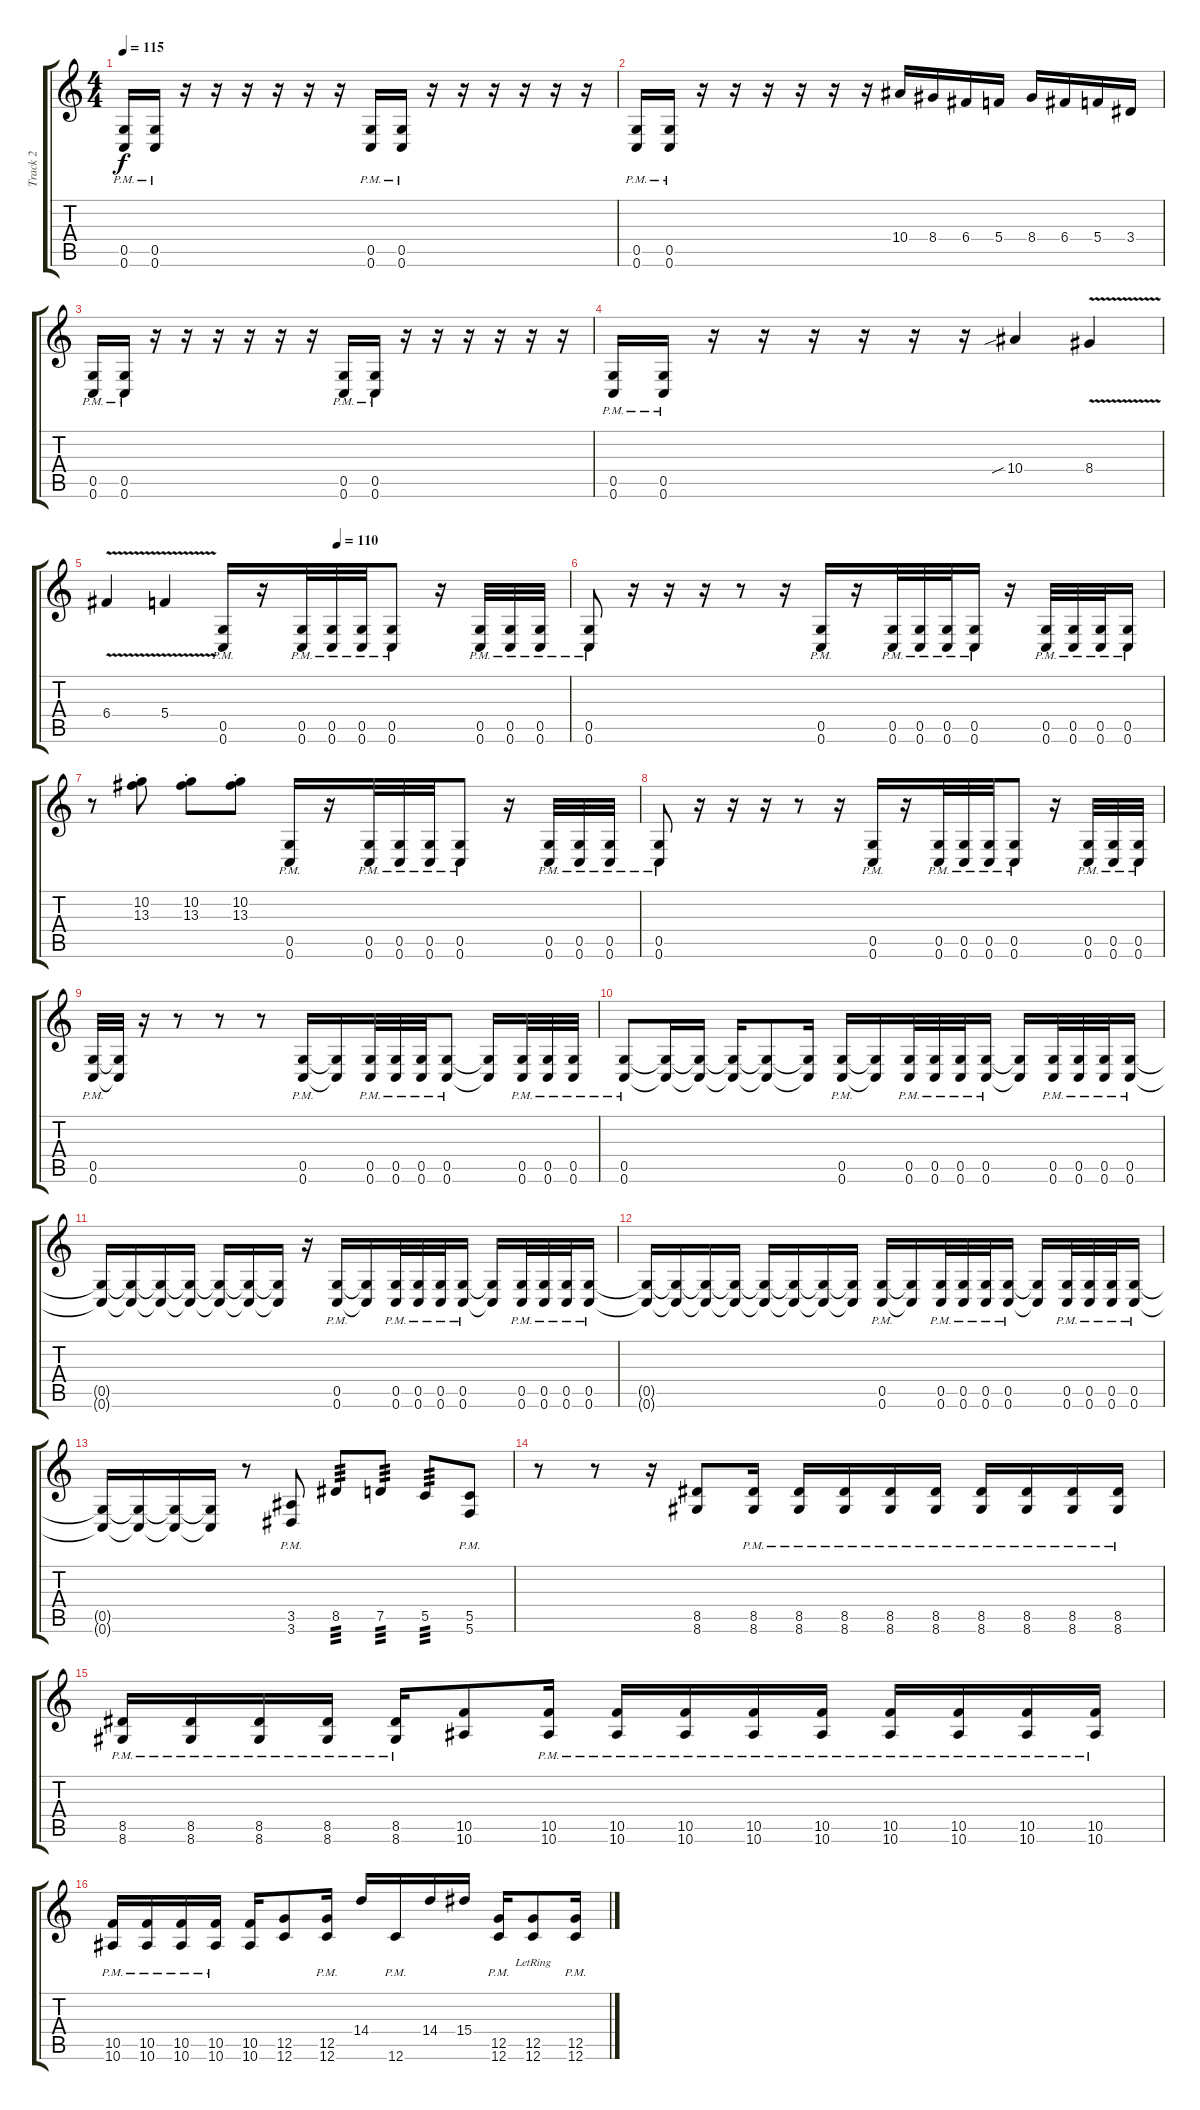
\track ("Track 2" "Track 2") {instrument distortionguitar}
\staff {score tabs}
\tuning (D4 A3 F3 C3 G2 C2) {hide}
\ts (4 4)
\tempo 115
\clef g2
\ks c
(0.5{pm} 0.6{pm}).16{dy f} (0.5{pm} 0.6{pm}).16 r.16 r.16 r.16 r.16 r.16 r.16 (0.5{pm} 0.6{pm}).16 (0.5{pm} 0.6{pm}).16 r.16 r.16 r.16 r.16 r.16 r.16 |
(0.5{pm} 0.6{pm}).16 (0.5{pm} 0.6{pm}).16 r.16 r.16 r.16 r.16 r.16 r.16 10.4.16 8.4.16 6.4.16 5.4.16 8.4.16 6.4.16 5.4.16 3.4.16 |
(0.5{pm} 0.6{pm}).16 (0.5{pm} 0.6{pm}).16 r.16 r.16 r.16 r.16 r.16 r.16 (0.5{pm} 0.6{pm}).16 (0.5{pm} 0.6{pm}).16 r.16 r.16 r.16 r.16 r.16 r.16 |
(0.5{pm} 0.6{pm}).16 (0.5{pm} 0.6{pm}).16 r.16 r.16 r.16 r.16 r.16 r.16 10.4{sib}.4 8.4{v}.4 |
\tempo (110 0.5)
6.4{v}.4 5.4{v}.4 (0.5{pm} 0.6{pm}).16 r.16 (0.5{pm} 0.6{pm}).32 (0.5{pm} 0.6{pm}).32 (0.5{pm} 0.6{pm}).32 (0.5{pm} 0.6{pm}).8 r.16 (0.5{pm} 0.6{pm}).32 (0.5{pm} 0.6{pm}).32 (0.5{pm} 0.6{pm}).32 |
(0.5{pm} 0.6{pm}).8 r.16 r.16 r.16 r.8 r.16 (0.5{pm} 0.6{pm}).16 r.16 (0.5{pm} 0.6{pm}).32 (0.5{pm} 0.6{pm}).32 (0.5{pm} 0.6{pm}).32 (0.5{pm} 0.6{pm}).16 r.16 (0.5{pm} 0.6{pm}).32 (0.5{pm} 0.6{pm}).32 (0.5{pm} 0.6{pm}).32 (0.5{pm} 0.6{pm}).16 |
r.8 (10.2{st} 13.3{st}).8 (10.2{st} 13.3{st}).8 (10.2{st} 13.3{st}).8 (0.5{pm} 0.6{pm}).16 r.16 (0.5{pm} 0.6{pm}).32 (0.5{pm} 0.6{pm}).32 (0.5{pm} 0.6{pm}).32 (0.5{pm} 0.6{pm}).8 r.16 (0.5{pm} 0.6{pm}).32 (0.5{pm} 0.6{pm}).32 (0.5{pm} 0.6{pm}).32 |
(0.5{pm} 0.6{pm}).8 r.16 r.16 r.16 r.8 r.16 (0.5{pm} 0.6{pm}).16 r.16 (0.5{pm} 0.6{pm}).32 (0.5{pm} 0.6{pm}).32 (0.5{pm} 0.6{pm}).32 (0.5{pm} 0.6{pm}).8 r.16 (0.5{pm} 0.6{pm}).32 (0.5{pm} 0.6{pm}).32 (0.5{pm} 0.6{pm}).32 |
(0.5{pm} 0.6{pm}).32 (0.5{t} 0.6{t}).32 r.16 r.8 r.8 r.8 (0.5{pm} 0.6{pm}).16 (0.5{t} 0.6{t}).16 (0.5{pm} 0.6{pm}).32 (0.5{pm} 0.6{pm}).32 (0.5{pm} 0.6{pm}).32 (0.5{pm} 0.6{pm}).8 (0.5{t} 0.6{t}).16 (0.5{pm} 0.6{pm}).32 (0.5{pm} 0.6{pm}).32 (0.5{pm} 0.6{pm}).32 |
(0.5{pm} 0.6{pm}).8 (0.5{t} 0.6{t}).16 (0.5{t} 0.6{t}).16 (0.5{t} 0.6{t}).16 (0.5{t} 0.6{t}).8 (0.5{t} 0.6{t}).16 (0.5{pm} 0.6{pm}).16 (0.5{t} 0.6{t}).16 (0.5{pm} 0.6{pm}).32 (0.5{pm} 0.6{pm}).32 (0.5{pm} 0.6{pm}).32 (0.5{pm} 0.6{pm}).16 (0.5{t} 0.6{t}).16 (0.5{pm} 0.6{pm}).32 (0.5{pm} 0.6{pm}).32 (0.5{pm} 0.6{pm}).32 (0.5{pm} 0.6{pm}).16 |
(0.5{t} 0.6{t}).16 (0.5{t} 0.6{t}).16 (0.5{t} 0.6{t}).16 (0.5{t} 0.6{t}).16 (0.5{t} 0.6{t}).16 (0.5{t} 0.6{t}).16 (0.5{t} 0.6{t}).16 r.16 (0.5{pm} 0.6{pm}).16 (0.5{t} 0.6{t}).16 (0.5{pm} 0.6{pm}).32 (0.5{pm} 0.6{pm}).32 (0.5{pm} 0.6{pm}).32 (0.5{pm} 0.6{pm}).16 (0.5{t} 0.6{t}).16 (0.5{pm} 0.6{pm}).32 (0.5{pm} 0.6{pm}).32 (0.5{pm} 0.6{pm}).32 (0.5{pm} 0.6{pm}).16 |
(0.5{t} 0.6{t}).16 (0.5{t} 0.6{t}).16 (0.5{t} 0.6{t}).16 (0.5{t} 0.6{t}).16 (0.5{t} 0.6{t}).16 (0.5{t} 0.6{t}).16 (0.5{t} 0.6{t}).16 (0.5{t} 0.6{t}).16 (0.5{pm} 0.6{pm}).16 (0.5{t} 0.6{t}).16 (0.5{pm} 0.6{pm}).32 (0.5{pm} 0.6{pm}).32 (0.5{pm} 0.6{pm}).32 (0.5{pm} 0.6{pm}).16 (0.5{t} 0.6{t}).16 (0.5{pm} 0.6{pm}).32 (0.5{pm} 0.6{pm}).32 (0.5{pm} 0.6{pm}).32 (0.5{pm} 0.6{pm}).16 |
(0.5{t} 0.6{t}).16 (0.5{t} 0.6{t}).16 (0.5{t} 0.6{t}).16 (0.5{t} 0.6{t}).16 r.8 (3.5{pm} 3.6{pm}).8 8.5.8{tp 3} 7.5.8{tp 3} 5.5.8{tp 3} (5.5{pm} 5.6{pm}).8 |
r.8 r.8 r.16 (8.5 8.6).8 (8.5{pm} 8.6{pm}).16 (8.5{pm} 8.6{pm}).16 (8.5{pm} 8.6{pm}).16 (8.5{pm} 8.6{pm}).16 (8.5{pm} 8.6{pm}).16 (8.5{pm} 8.6{pm}).16 (8.5{pm} 8.6{pm}).16 (8.5{pm} 8.6{pm}).16 (8.5{pm} 8.6{pm}).16 |
(8.5{pm} 8.6{pm}).16 (8.5{pm} 8.6{pm}).16 (8.5{pm} 8.6{pm}).16 (8.5{pm} 8.6{pm}).16 (8.5{pm} 8.6{pm}).16 (10.5 10.6).8 (10.5{pm} 10.6{pm}).16 (10.5{pm} 10.6{pm}).16 (10.5{pm} 10.6{pm}).16 (10.5{pm} 10.6{pm}).16 (10.5{pm} 10.6{pm}).16 (10.5{pm} 10.6{pm}).16 (10.5{pm} 10.6{pm}).16 (10.5{pm} 10.6{pm}).16 (10.5{pm} 10.6{pm}).16 |
(10.5{pm} 10.6{pm}).16 (10.5{pm} 10.6{pm}).16 (10.5{pm} 10.6{pm}).16 (10.5{pm} 10.6{pm}).16 (10.5 10.6).16 (12.5 12.6).8 (12.5{pm} 12.6{pm}).16 14.4.16 12.6{pm}.16 14.4.16 15.4.16 (12.5{pm} 12.6{pm}).16 (12.5 12.6{lr}).8 (12.5{pm} 12.6{pm}).16
